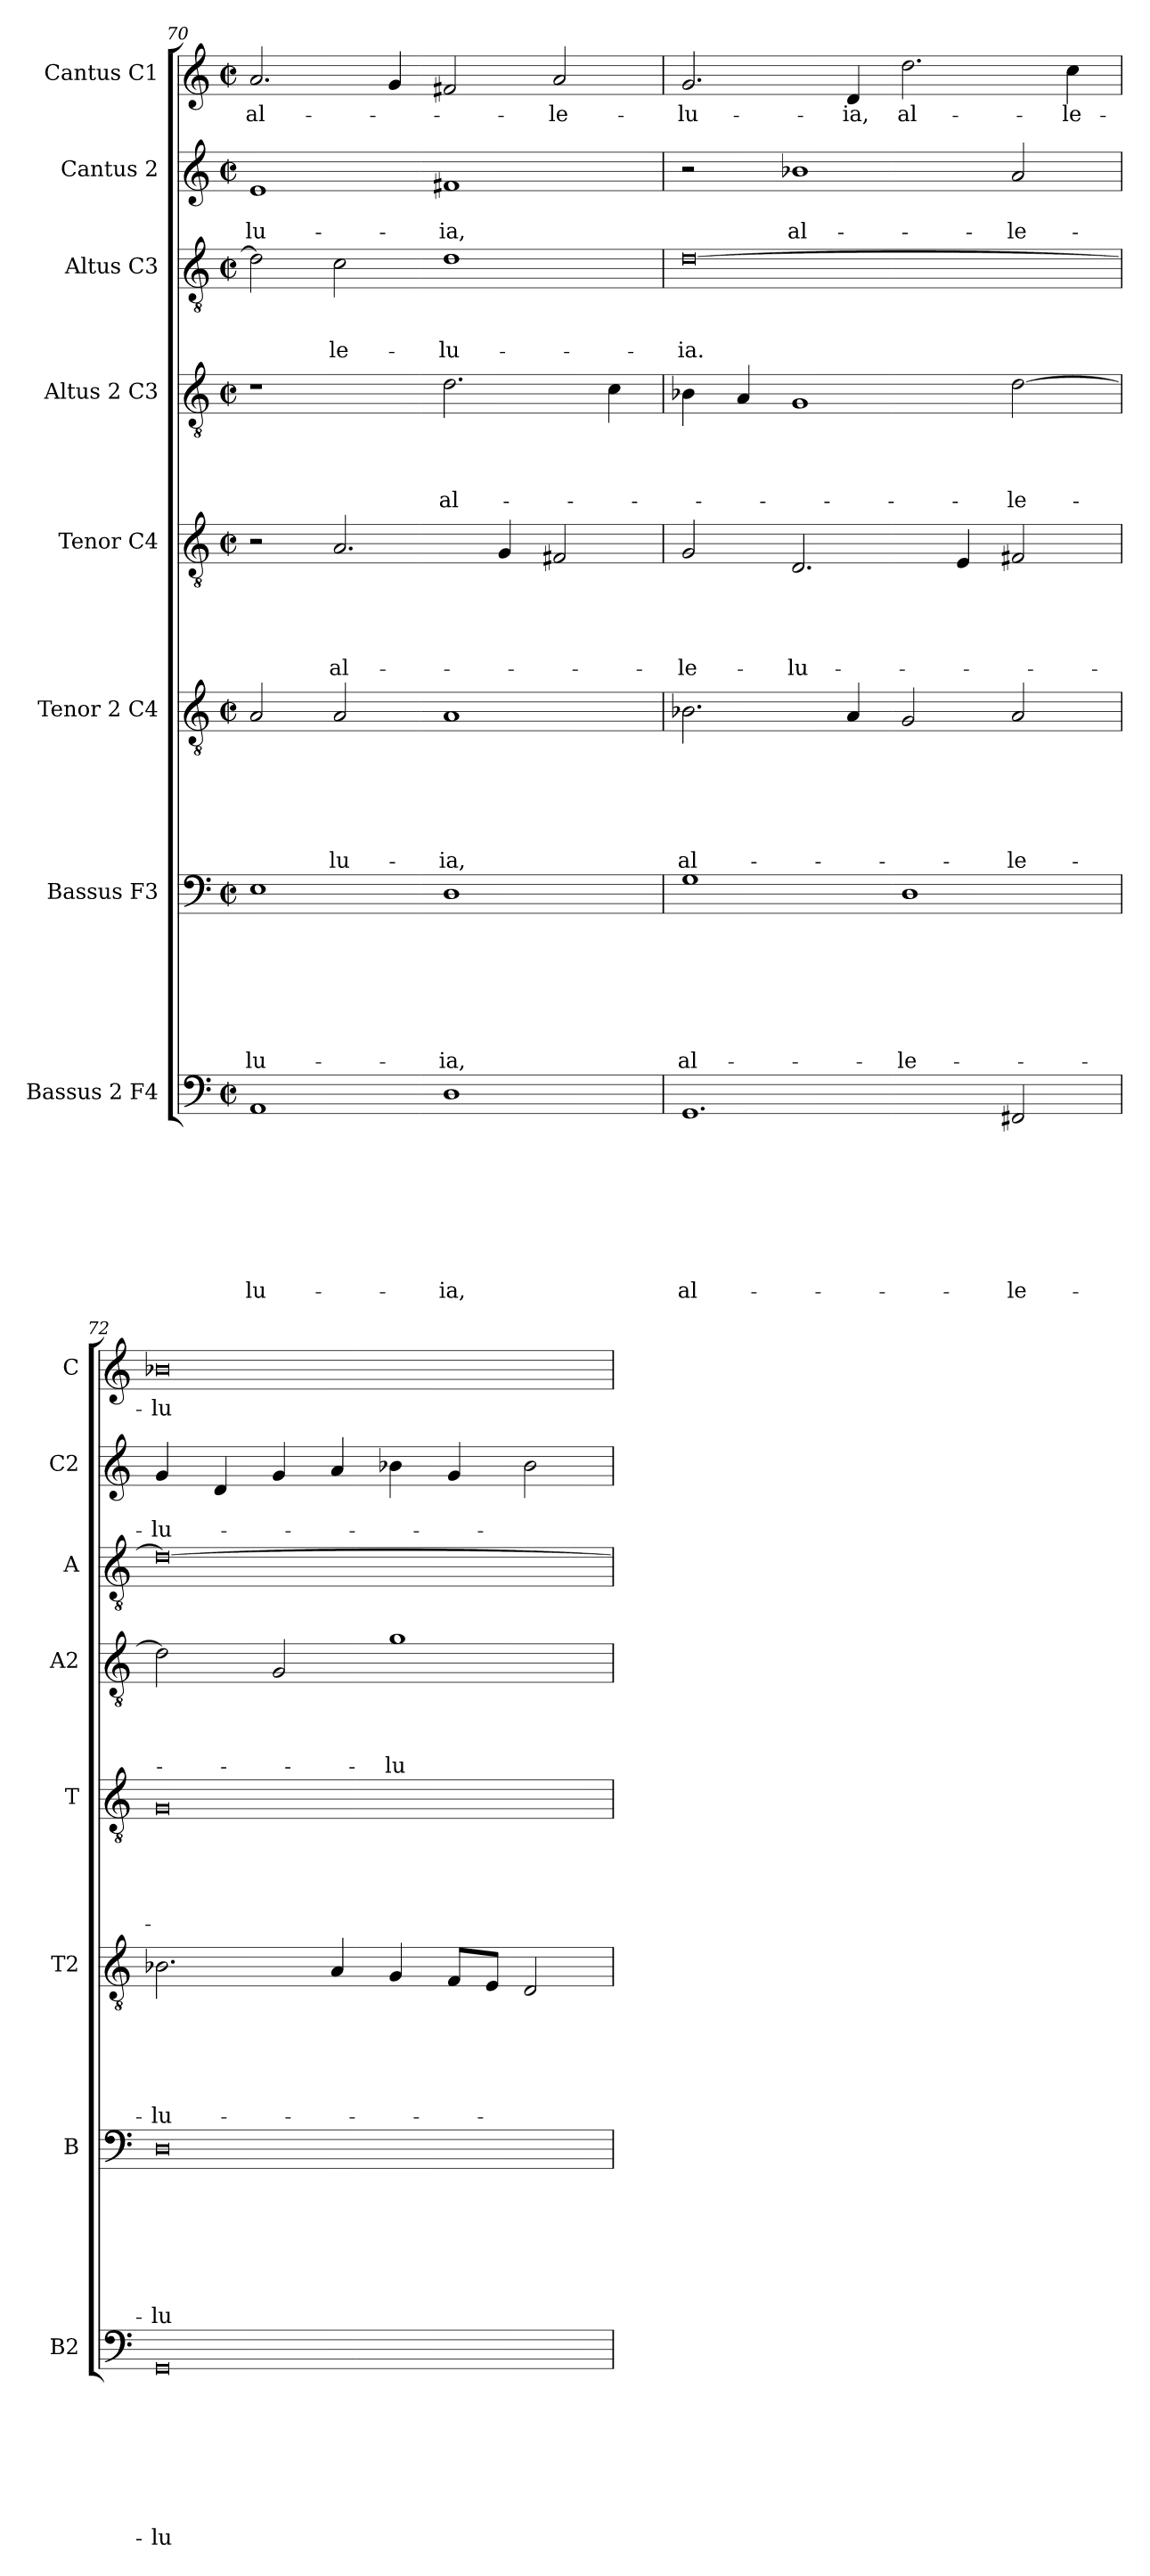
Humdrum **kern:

**kern	**text	**text	**text	**text	**text	**text	**text	**text	**kern	**text	**text	**text	**text	**text	**text	**text	**kern	**text	**text	**text	**text	**text	**text	**kern	**text	**text	**text	**text	**text	**kern	**text	**text	**text	**text	**kern	**text	**text	**text	**kern	**text	**text	**kern	**text
*part8	*part8	*part8	*part8	*part8	*part8	*part8	*part8	*part8	*part7	*part7	*part7	*part7	*part7	*part7	*part7	*part7	*part6	*part6	*part6	*part6	*part6	*part6	*part6	*part5	*part5	*part5	*part5	*part5	*part5	*part4	*part4	*part4	*part4	*part4	*part3	*part3	*part3	*part3	*part2	*part2	*part2	*part1	*part1
*staff8	*staff8	*staff8	*staff8	*staff8	*staff8	*staff8	*staff8	*staff8	*staff7	*staff7	*staff7	*staff7	*staff7	*staff7	*staff7	*staff7	*staff6	*staff6	*staff6	*staff6	*staff6	*staff6	*staff6	*staff5	*staff5	*staff5	*staff5	*staff5	*staff5	*staff4	*staff4	*staff4	*staff4	*staff4	*staff3	*staff3	*staff3	*staff3	*staff2	*staff2	*staff2	*staff1	*staff1
*I"Bassus 2 F4	*	*	*	*	*	*	*	*	*I"Bassus F3	*	*	*	*	*	*	*	*I"Tenor 2 C4	*	*	*	*	*	*	*I"Tenor C4	*	*	*	*	*	*I"Altus 2 C3	*	*	*	*	*I"Altus C3	*	*	*	*I"Cantus 2	*	*	*I"Cantus C1	*
*I'B2	*	*	*	*	*	*	*	*	*I'B	*	*	*	*	*	*	*	*I'T2	*	*	*	*	*	*	*I'T	*	*	*	*	*	*I'A2	*	*	*	*	*I'A	*	*	*	*I'C2	*	*	*I'C	*
*clefF4	*	*	*	*	*	*	*	*	*clefF4	*	*	*	*	*	*	*	*clefGv2	*	*	*	*	*	*	*clefGv2	*	*	*	*	*	*clefGv2	*	*	*	*	*clefGv2	*	*	*	*clefG2	*	*	*clefG2	*
*k[]	*	*	*	*	*	*	*	*	*k[]	*	*	*	*	*	*	*	*k[]	*	*	*	*	*	*	*k[]	*	*	*	*	*	*k[]	*	*	*	*	*k[]	*	*	*	*k[]	*	*	*k[]	*
*C:	*	*	*	*	*	*	*	*	*C:	*	*	*	*	*	*	*	*C:	*	*	*	*	*	*	*C:	*	*	*	*	*	*C:	*	*	*	*	*C:	*	*	*	*C:	*	*	*C:	*
*M2/2	*	*	*	*	*	*	*	*	*M2/2	*	*	*	*	*	*	*	*M2/2	*	*	*	*	*	*	*M2/2	*	*	*	*	*	*M2/2	*	*	*	*	*M2/2	*	*	*	*M2/2	*	*	*M2/2	*
*met(c|)	*	*	*	*	*	*	*	*	*met(c|)	*	*	*	*	*	*	*	*met(c|)	*	*	*	*	*	*	*met(c|)	*	*	*	*	*	*met(c|)	*	*	*	*	*met(c|)	*	*	*	*met(c|)	*	*	*met(c|)	*
=70	=70	=70	=70	=70	=70	=70	=70	=70	=70	=70	=70	=70	=70	=70	=70	=70	=70	=70	=70	=70	=70	=70	=70	=70	=70	=70	=70	=70	=70	=70	=70	=70	=70	=70	=70	=70	=70	=70	=70	=70	=70	=70	=70
!	!	!	!	!	!	!	!	!LO:LY:b	!	!	!	!	!	!	!	!LO:LY:b	!	!	!	!	!	!	!	!	!	!	!	!	!	!	!	!	!	!	!	!	!	!	!	!	!LO:LY:b	!	!LO:LY:b
1AA	.	.	.	.	.	.	.	-lu-	1E	.	.	.	.	.	.	-lu-	2A/	.	.	.	.	.	.	2r	.	.	.	.	.	1r	.	.	.	.	2d\]	.	.	.	1e	.	-lu-	2.a/	al-
!	!	!	!	!	!	!	!	!	!	!	!	!	!	!	!	!	!	!	!	!	!	!	!LO:LY:b	!	!	!	!	!	!LO:LY:b	!	!	!	!	!	!	!	!	!LO:LY:b	!	!	!	!	!
.	.	.	.	.	.	.	.	.	.	.	.	.	.	.	.	.	2A/	.	.	.	.	.	-lu-	2.A/	.	.	.	.	al-	.	.	.	.	.	2c\	.	.	-le-	.	.	.	.	.
.	.	.	.	.	.	.	.	.	.	.	.	.	.	.	.	.	.	.	.	.	.	.	.	.	.	.	.	.	.	.	.	.	.	.	.	.	.	.	.	.	.	4g/	.
!	!	!	!	!	!	!	!	!LO:LY:b	!	!	!	!	!	!	!	!LO:LY:b	!	!	!	!	!	!	!LO:LY:b	!	!	!	!	!	!	!	!	!	!	!LO:LY:b	!	!	!	!LO:LY:b	!	!	!LO:LY:b	!	!
1D	.	.	.	.	.	.	.	-ia,	1D	.	.	.	.	.	.	-ia,	1A	.	.	.	.	.	-ia,	.	.	.	.	.	.	2.d\	.	.	.	al-	1d	.	.	-lu-	1f#X	.	-ia,	2f#X/	.
.	.	.	.	.	.	.	.	.	.	.	.	.	.	.	.	.	.	.	.	.	.	.	.	4G/	.	.	.	.	.	.	.	.	.	.	.	.	.	.	.	.	.	.	.
!	!	!	!	!	!	!	!	!	!	!	!	!	!	!	!	!	!	!	!	!	!	!	!	!	!	!	!	!	!	!	!	!	!	!	!	!	!	!	!	!	!	!	!LO:LY:b
.	.	.	.	.	.	.	.	.	.	.	.	.	.	.	.	.	.	.	.	.	.	.	.	2F#X/	.	.	.	.	.	.	.	.	.	.	.	.	.	.	.	.	.	2a/	-le-
.	.	.	.	.	.	.	.	.	.	.	.	.	.	.	.	.	.	.	.	.	.	.	.	.	.	.	.	.	.	4c\	.	.	.	.	.	.	.	.	.	.	.	.	.
=71	=71	=71	=71	=71	=71	=71	=71	=71	=71	=71	=71	=71	=71	=71	=71	=71	=71	=71	=71	=71	=71	=71	=71	=71	=71	=71	=71	=71	=71	=71	=71	=71	=71	=71	=71	=71	=71	=71	=71	=71	=71	=71	=71
!	!	!	!	!	!	!	!	!LO:LY:b	!	!	!	!	!	!	!	!LO:LY:b	!	!	!	!	!	!	!LO:LY:b	!	!	!	!	!	!LO:LY:b	!	!	!	!	!	!	!	!	!LO:LY:b	!	!	!	!	!LO:LY:b
1.GG	.	.	.	.	.	.	.	al-	1G	.	.	.	.	.	.	al-	2.B-X\	.	.	.	.	.	al-	2G/	.	.	.	.	-le-	4B-X\	.	.	.	.	[0d	.	.	-ia.	2r	.	.	2.g/	-lu-
.	.	.	.	.	.	.	.	.	.	.	.	.	.	.	.	.	.	.	.	.	.	.	.	.	.	.	.	.	.	4A/	.	.	.	.	.	.	.	.	.	.	.	.	.
!	!	!	!	!	!	!	!	!	!	!	!	!	!	!	!	!	!	!	!	!	!	!	!	!	!	!	!	!	!LO:LY:b	!	!	!	!	!	!	!	!	!	!	!	!LO:LY:b	!	!
.	.	.	.	.	.	.	.	.	.	.	.	.	.	.	.	.	.	.	.	.	.	.	.	2.D/	.	.	.	.	-lu-	1G	.	.	.	.	.	.	.	.	1b-X	.	al-	.	.
!	!	!	!	!	!	!	!	!	!	!	!	!	!	!	!	!	!	!	!	!	!	!	!	!	!	!	!	!	!	!	!	!	!	!	!	!	!	!	!	!	!	!	!LO:LY:b
.	.	.	.	.	.	.	.	.	.	.	.	.	.	.	.	.	4A/	.	.	.	.	.	.	.	.	.	.	.	.	.	.	.	.	.	.	.	.	.	.	.	.	4d/	-ia,
!	!	!	!	!	!	!	!	!	!	!	!	!	!	!	!	!LO:LY:b	!	!	!	!	!	!	!	!	!	!	!	!	!	!	!	!	!	!	!	!	!	!	!	!	!	!	!LO:LY:b
.	.	.	.	.	.	.	.	.	1D	.	.	.	.	.	.	-le-	2G/	.	.	.	.	.	.	.	.	.	.	.	.	.	.	.	.	.	.	.	.	.	.	.	.	2.dd\	al-
.	.	.	.	.	.	.	.	.	.	.	.	.	.	.	.	.	.	.	.	.	.	.	.	4E/	.	.	.	.	.	.	.	.	.	.	.	.	.	.	.	.	.	.	.
!	!	!	!	!	!	!	!	!LO:LY:b	!	!	!	!	!	!	!	!	!	!	!	!	!	!	!LO:LY:b	!	!	!	!	!	!	!	!	!	!	!LO:LY:b	!	!	!	!	!	!	!LO:LY:b	!	!
2FF#X/	.	.	.	.	.	.	.	-le-	.	.	.	.	.	.	.	.	2A/	.	.	.	.	.	-le-	2F#X/	.	.	.	.	.	[2d\	.	.	.	-le-	.	.	.	.	2a/	.	-le-	.	.
!	!	!	!	!	!	!	!	!	!	!	!	!	!	!	!	!	!	!	!	!	!	!	!	!	!	!	!	!	!	!	!	!	!	!	!	!	!	!	!	!	!	!	!LO:LY:b
.	.	.	.	.	.	.	.	.	.	.	.	.	.	.	.	.	.	.	.	.	.	.	.	.	.	.	.	.	.	.	.	.	.	.	.	.	.	.	.	.	.	4cc\	-le-
=72	=72	=72	=72	=72	=72	=72	=72	=72	=72	=72	=72	=72	=72	=72	=72	=72	=72	=72	=72	=72	=72	=72	=72	=72	=72	=72	=72	=72	=72	=72	=72	=72	=72	=72	=72	=72	=72	=72	=72	=72	=72	=72	=72
!	!	!	!	!	!	!	!	!LO:LY:b	!	!	!	!	!	!	!	!LO:LY:b	!	!	!	!	!	!	!LO:LY:b	!	!	!	!	!	!	!	!	!	!	!	!	!	!	!	!	!	!LO:LY:b	!	!LO:LY:b
0GG	.	.	.	.	.	.	.	-lu-	0D	.	.	.	.	.	.	-lu-	2.B-X\	.	.	.	.	.	-lu-	0G	.	.	.	.	.	2d\]	.	.	.	.	0d_	.	.	.	4g/	.	-lu-	0b-X	-lu-
.	.	.	.	.	.	.	.	.	.	.	.	.	.	.	.	.	.	.	.	.	.	.	.	.	.	.	.	.	.	.	.	.	.	.	.	.	.	.	4d/	.	.	.	.
.	.	.	.	.	.	.	.	.	.	.	.	.	.	.	.	.	.	.	.	.	.	.	.	.	.	.	.	.	.	2G/	.	.	.	.	.	.	.	.	4g/	.	.	.	.
.	.	.	.	.	.	.	.	.	.	.	.	.	.	.	.	.	4A/	.	.	.	.	.	.	.	.	.	.	.	.	.	.	.	.	.	.	.	.	.	4a/	.	.	.	.
!	!	!	!	!	!	!	!	!	!	!	!	!	!	!	!	!	!	!	!	!	!	!	!	!	!	!	!	!	!	!	!	!	!	!LO:LY:b	!	!	!	!	!	!	!	!	!
.	.	.	.	.	.	.	.	.	.	.	.	.	.	.	.	.	4G/	.	.	.	.	.	.	.	.	.	.	.	.	1g	.	.	.	-lu-	.	.	.	.	4b-X\	.	.	.	.
.	.	.	.	.	.	.	.	.	.	.	.	.	.	.	.	.	8F/L	.	.	.	.	.	.	.	.	.	.	.	.	.	.	.	.	.	.	.	.	.	4g/	.	.	.	.
.	.	.	.	.	.	.	.	.	.	.	.	.	.	.	.	.	8E/J	.	.	.	.	.	.	.	.	.	.	.	.	.	.	.	.	.	.	.	.	.	.	.	.	.	.
.	.	.	.	.	.	.	.	.	.	.	.	.	.	.	.	.	2D/	.	.	.	.	.	.	.	.	.	.	.	.	.	.	.	.	.	.	.	.	.	2b-\	.	.	.	.
=	=	=	=	=	=	=	=	=	=	=	=	=	=	=	=	=	=	=	=	=	=	=	=	=	=	=	=	=	=	=	=	=	=	=	=	=	=	=	=	=	=	=	=
*-	*-	*-	*-	*-	*-	*-	*-	*-	*-	*-	*-	*-	*-	*-	*-	*-	*-	*-	*-	*-	*-	*-	*-	*-	*-	*-	*-	*-	*-	*-	*-	*-	*-	*-	*-	*-	*-	*-	*-	*-	*-	*-	*-
